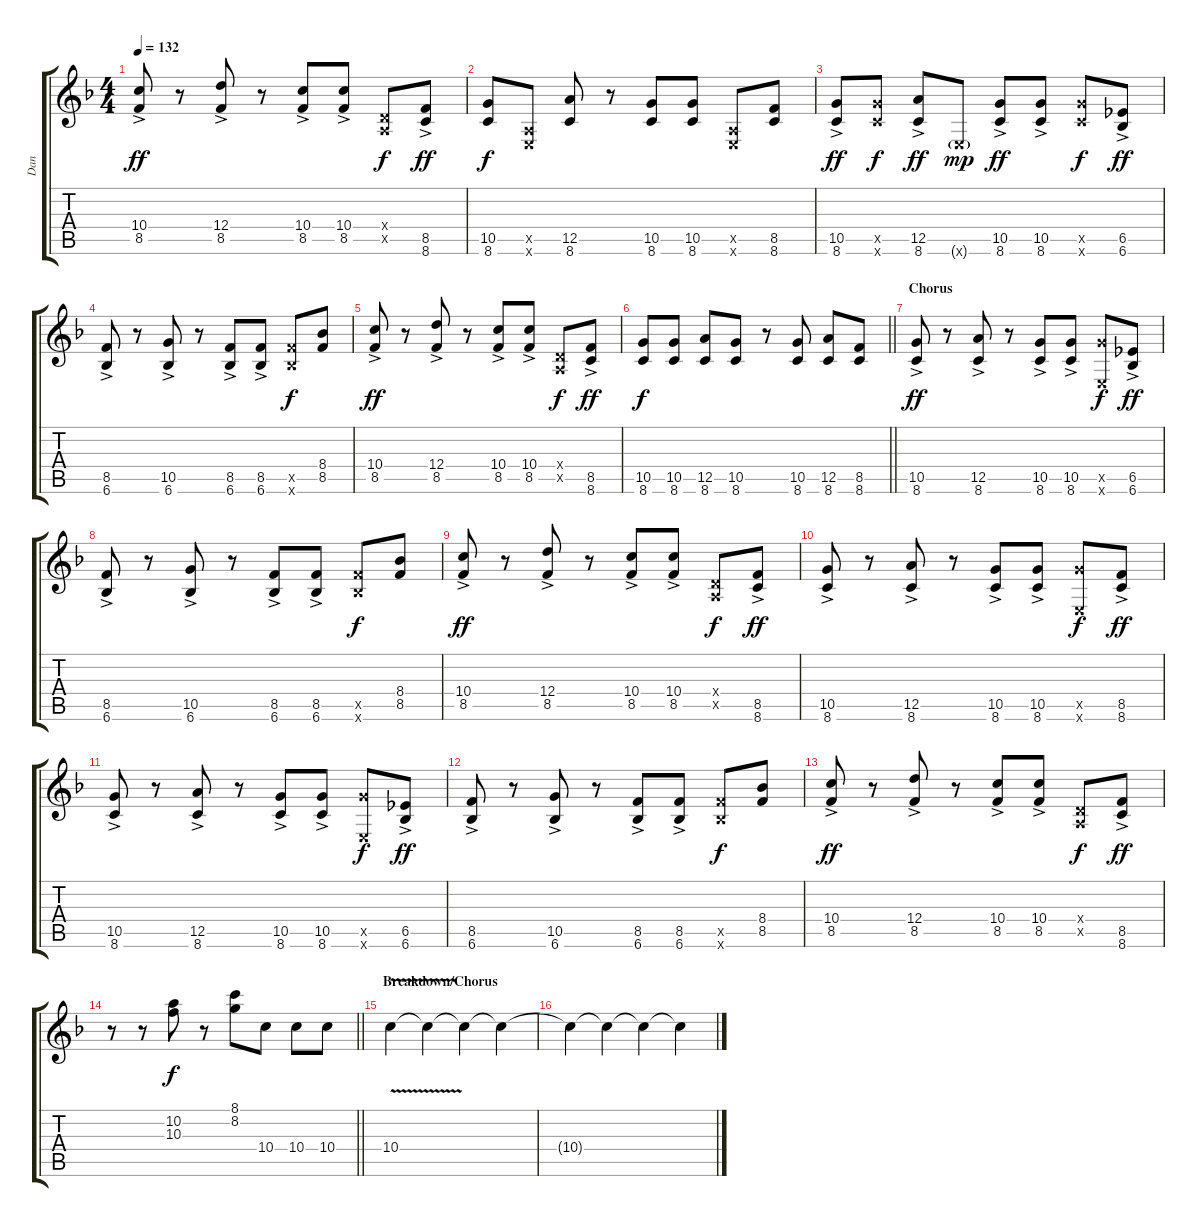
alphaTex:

\track ("Dan" "Dan") {instrument distortionguitar}
\staff {score tabs}
\tuning (E4 B3 G3 D3 A2 E2) {hide}
\ts (4 4)
\tempo 132
\clef g2
\ks f
(10.4{ac} 8.5{ac}).8{dy ff} r.8 (12.4{ac} 8.5{ac}).8 r.8 (10.4{ac} 8.5{ac}).8 (10.4{ac} 8.5{ac}).8 (0.4{x} 0.5{x}).8{dy f} (8.5{ac} 8.6{ac}).8{dy ff} |
(10.5 8.6).8{dy f} (0.5{x} 0.6{x}).8 (12.5 8.6).8 r.8 (10.5 8.6).8 (10.5 8.6).8 (0.5{x} 0.6{x}).8 (8.5 8.6).8 |
(10.5{ac} 8.6{ac}).8{dy ff} (10.5{x} 8.6{x}).8{dy f} (12.5{ac} 8.6{ac}).8{dy ff} 0.6{g x}.8{dy mp} (10.5{ac} 8.6{ac}).8{dy ff} (10.5{ac} 8.6{ac}).8 (10.5{x} 8.6{x}).8{dy f} (6.5{ac} 6.6{ac}).8{dy ff} |
(8.5{ac} 6.6{ac}).8 r.8 (10.5{ac} 6.6{ac}).8 r.8 (8.5{ac} 6.6{ac}).8 (8.5{ac} 6.6{ac}).8 (8.5{x} 6.6{x}).8{dy f} (8.4 8.5).8 |
(10.4{ac} 8.5{ac}).8{dy ff} r.8 (12.4{ac} 8.5{ac}).8 r.8 (10.4{ac} 8.5{ac}).8 (10.4{ac} 8.5{ac}).8 (0.4{x} 0.5{x}).8{dy f} (8.5{ac} 8.6{ac}).8{dy ff} |
\barLineRight lightlight
(10.5 8.6).8{dy f} (10.5 8.6).8 (12.5 8.6).8 (10.5 8.6).8 r.8 (10.5 8.6).8 (12.5 8.6).8 (8.5 8.6).8 |
\section ("" "Chorus")
(10.5{ac} 8.6).8{dy ff} r.8 (12.5{ac} 8.6).8 r.8 (10.5{ac} 8.6).8 (10.5{ac} 8.6).8 (10.5{x} 0.6{x}).8{dy f} (6.5{ac} 6.6).8{dy ff} |
(8.5{ac} 6.6).8 r.8 (10.5{ac} 6.6).8 r.8 (8.5{ac} 6.6).8 (8.5{ac} 6.6).8 (8.5{x} 6.6{x}).8{dy f} (8.4 8.5).8 |
(10.4{ac} 8.5).8{dy ff} r.8 (12.4{ac} 8.5).8 r.8 (10.4{ac} 8.5).8 (10.4{ac} 8.5).8 (0.4{x} 0.5{x}).8{dy f} (8.5{ac} 8.6).8{dy ff} |
(10.5{ac} 8.6).8 r.8 (12.5{ac} 8.6).8 r.8 (10.5{ac} 8.6).8 (10.5{ac} 8.6).8 (10.5{x} 0.6{x}).8{dy f} (8.5{ac} 8.6).8{dy ff} |
(10.5{ac} 8.6).8 r.8 (12.5{ac} 8.6).8 r.8 (10.5{ac} 8.6).8 (10.5{ac} 8.6).8 (10.5{x} 0.6{x}).8{dy f} (6.5{ac} 6.6).8{dy ff} |
(8.5{ac} 6.6).8 r.8 (10.5{ac} 6.6).8 r.8 (8.5{ac} 6.6).8 (8.5{ac} 6.6).8 (8.5{x} 6.6{x}).8{dy f} (8.4 8.5).8 |
(10.4{ac} 8.5).8{dy ff} r.8 (12.4{ac} 8.5).8 r.8 (10.4{ac} 8.5).8 (10.4{ac} 8.5).8 (0.4{x} 0.5{x}).8{dy f} (8.5{ac} 8.6).8{dy ff} |
\barLineRight lightlight
r.8 r.8 (10.2 10.3).8{dy f} r.8 (8.1 8.2).8 10.4.8 10.4.8 10.4.8 |
\section ("" "Breakdown/Chorus")
10.4{v}.4 10.4{t}.4 10.4{t}.4 10.4{t}.4 |
10.4{t}.4 10.4{t}.4 10.4{t}.4 10.4{t}.4
